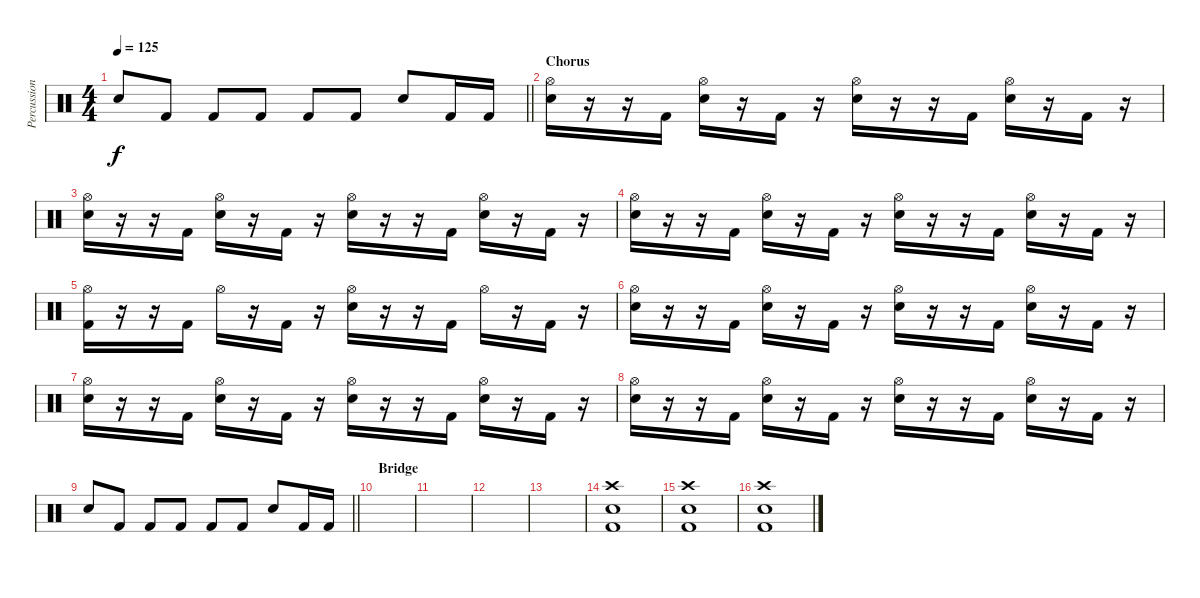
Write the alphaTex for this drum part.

\track ("Percussion" "Percussion") {instrument percussion}
\staff {score}
\articulation defaults
\ts (4 4)
\tempo 125
\clef neutral
\barLineRight lightlight
\ks c "Electric Snare (hit)".8{dy f} "Kick (hit) 2".8 "Kick (hit) 2".8 "Kick (hit) 2".8 "Kick (hit) 2".8 "Kick (hit) 2".8 "Electric Snare (hit)".8 "Kick (hit) 2".16 "Kick (hit) 2".16
|
\section ("" "Chorus")
("Hi-Hat (open)" "Electric Snare (hit)").16 r.16 r.16 "Kick (hit) 2".16 ("Hi-Hat (open)" "Electric Snare (hit)").16 r.16 "Kick (hit) 2".16 r.16 ("Hi-Hat (open)" "Electric Snare (hit)").16 r.16 r.16 "Kick (hit) 2".16 ("Hi-Hat (open)" "Electric Snare (hit)").16 r.16 "Kick (hit) 2".16 r.16 |
("Hi-Hat (open)" "Electric Snare (hit)").16 r.16 r.16 "Kick (hit) 2".16 ("Hi-Hat (open)" "Electric Snare (hit)").16 r.16 "Kick (hit) 2".16 r.16 ("Hi-Hat (open)" "Electric Snare (hit)").16 r.16 r.16 "Kick (hit) 2".16 ("Hi-Hat (open)" "Electric Snare (hit)").16 r.16 "Kick (hit) 2".16 r.16 |
("Hi-Hat (open)" "Electric Snare (hit)").16 r.16 r.16 "Kick (hit) 2".16 ("Hi-Hat (open)" "Electric Snare (hit)").16 r.16 "Kick (hit) 2".16 r.16 ("Hi-Hat (open)" "Electric Snare (hit)").16 r.16 r.16 "Kick (hit) 2".16 ("Hi-Hat (open)" "Electric Snare (hit)").16 r.16 "Kick (hit) 2".16 r.16 |
("Hi-Hat (open)" "Kick (hit) 2").16 r.16 r.16 "Kick (hit) 2".16 "Hi-Hat (open)".16 r.16 "Kick (hit) 2".16 r.16 ("Hi-Hat (open)" "Electric Snare (hit)").16 r.16 r.16 "Kick (hit) 2".16 "Hi-Hat (open)".16 r.16 "Kick (hit) 2".16 r.16 |
("Hi-Hat (open)" "Electric Snare (hit)").16 r.16 r.16 "Kick (hit) 2".16 ("Hi-Hat (open)" "Electric Snare (hit)").16 r.16 "Kick (hit) 2".16 r.16 ("Hi-Hat (open)" "Electric Snare (hit)").16 r.16 r.16 "Kick (hit) 2".16 ("Hi-Hat (open)" "Electric Snare (hit)").16 r.16 "Kick (hit) 2".16 r.16 |
("Hi-Hat (open)" "Electric Snare (hit)").16 r.16 r.16 "Kick (hit) 2".16 ("Hi-Hat (open)" "Electric Snare (hit)").16 r.16 "Kick (hit) 2".16 r.16 ("Hi-Hat (open)" "Electric Snare (hit)").16 r.16 r.16 "Kick (hit) 2".16 ("Hi-Hat (open)" "Electric Snare (hit)").16 r.16 "Kick (hit) 2".16 r.16 |
("Hi-Hat (open)" "Electric Snare (hit)").16 r.16 r.16 "Kick (hit) 2".16 ("Hi-Hat (open)" "Electric Snare (hit)").16 r.16 "Kick (hit) 2".16 r.16 ("Hi-Hat (open)" "Electric Snare (hit)").16 r.16 r.16 "Kick (hit) 2".16 ("Hi-Hat (open)" "Electric Snare (hit)").16 r.16 "Kick (hit) 2".16 r.16 |
\barLineRight lightlight "Electric Snare (hit)".8 "Kick (hit) 2".8 "Kick (hit) 2".8 "Kick (hit) 2".8 "Kick (hit) 2".8 "Kick (hit) 2".8 "Electric Snare (hit)".8 "Kick (hit) 2".16 "Kick (hit) 2".16
|
\section ("" "Bridge")
|
|
|
|
("Crash high (hit)" "Electric Snare (hit)" "Kick (hit) 2").1 |
("Crash high (hit)" "Electric Snare (hit)" "Kick (hit) 2").1 |
("Crash high (hit)" "Electric Snare (hit)" "Kick (hit) 2").1
